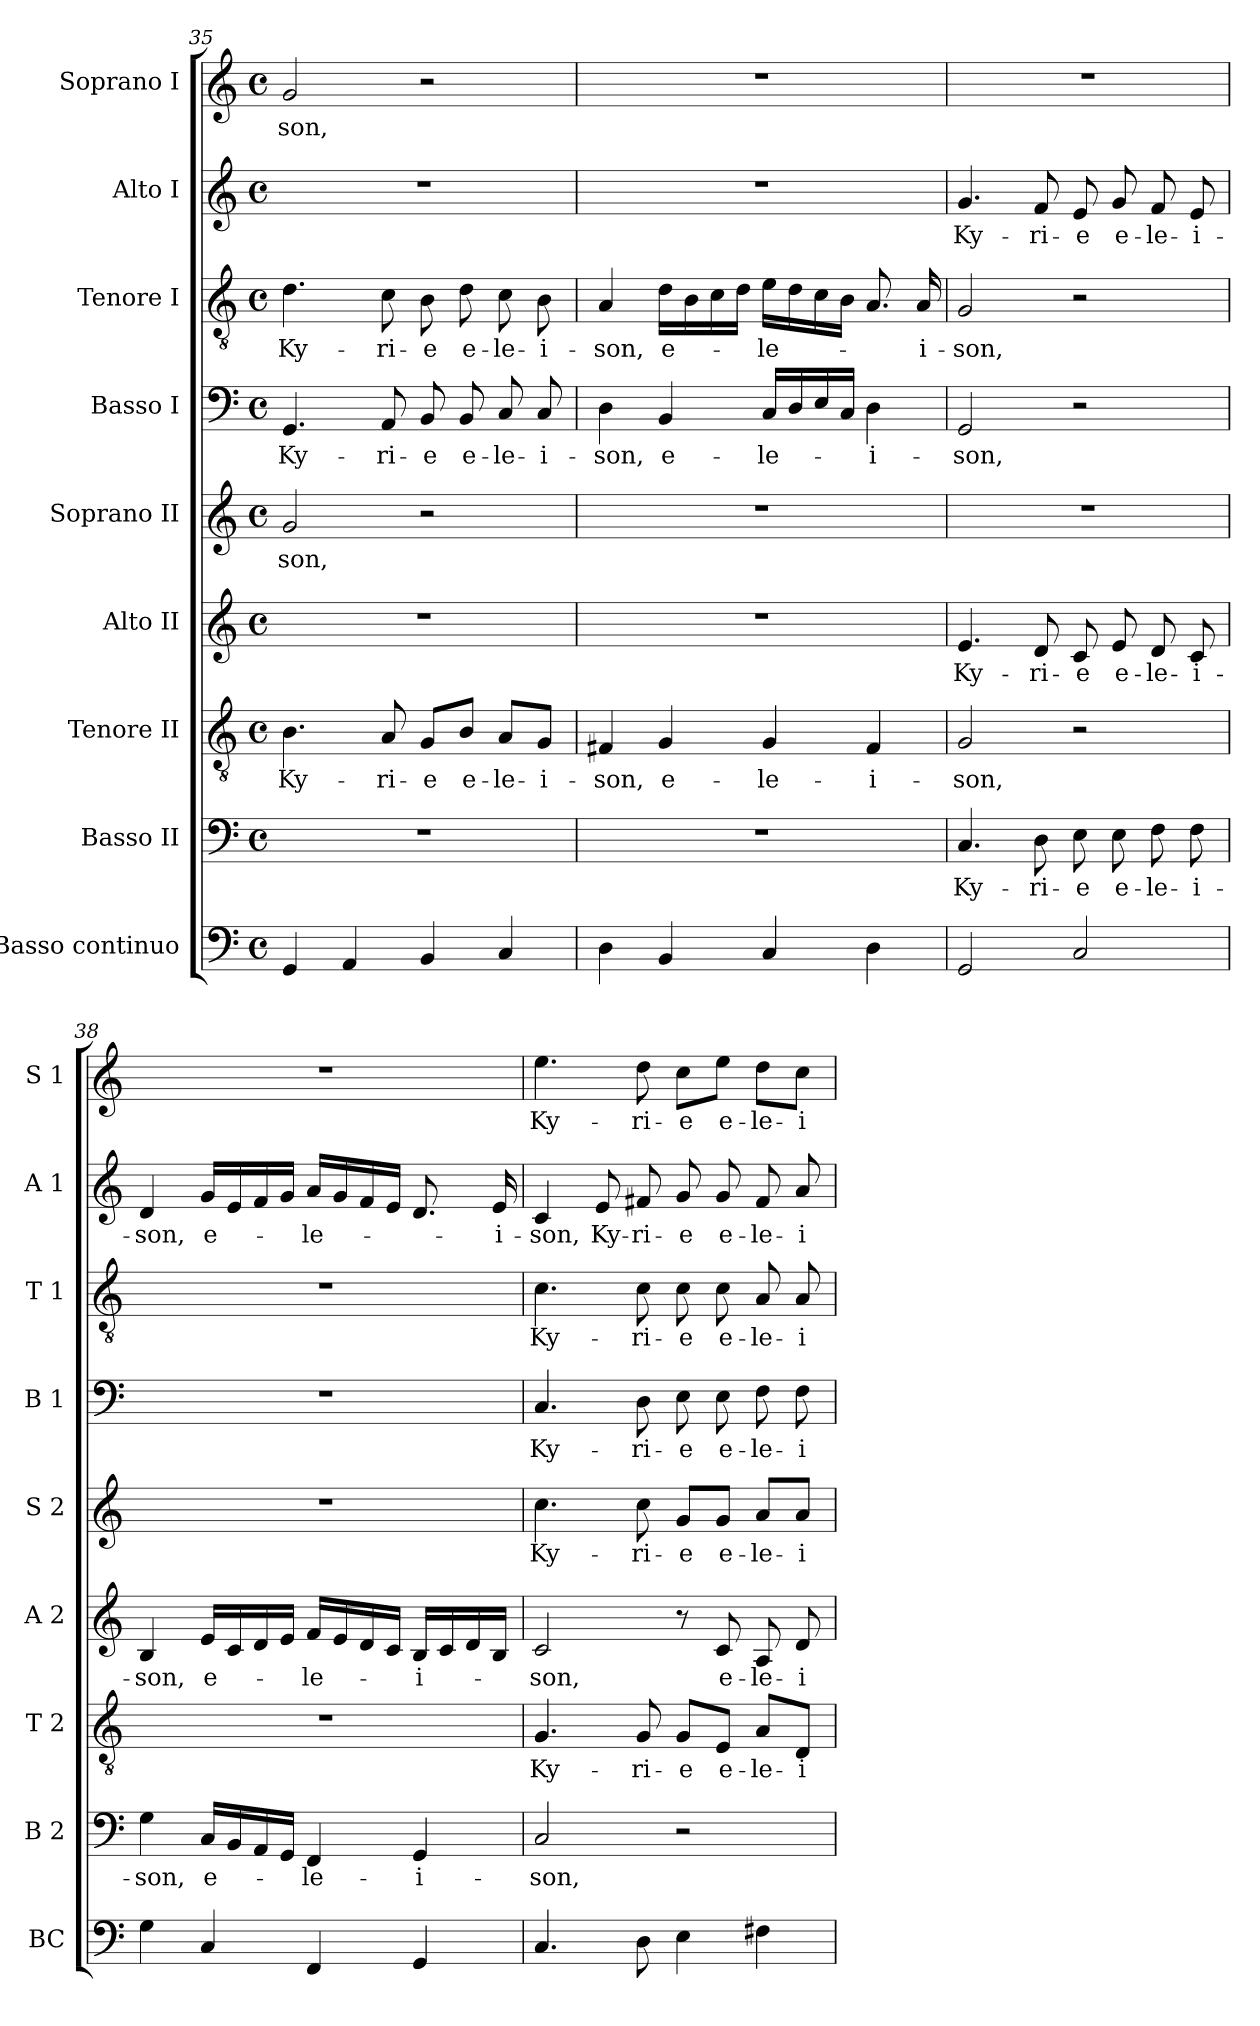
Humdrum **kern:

**kern	**kern	**text	**kern	**text	**kern	**text	**kern	**text	**kern	**text	**kern	**text	**kern	**text	**kern	**text
*part9	*part8	*part8	*part7	*part7	*part6	*part6	*part5	*part5	*part4	*part4	*part3	*part3	*part2	*part2	*part1	*part1
*staff9	*staff8	*staff8	*staff7	*staff7	*staff6	*staff6	*staff5	*staff5	*staff4	*staff4	*staff3	*staff3	*staff2	*staff2	*staff1	*staff1
*I"Basso continuo	*I"Basso II	*	*I"Tenore II	*	*I"Alto II	*	*I"Soprano II	*	*I"Basso I	*	*I"Tenore I	*	*I"Alto I	*	*I"Soprano I	*
*I'BC	*I'B 2	*	*I'T 2	*	*I'A 2	*	*I'S 2	*	*I'B 1	*	*I'T 1	*	*I'A 1	*	*I'S 1	*
*clefF4	*clefF4	*	*clefGv2	*	*clefG2	*	*clefG2	*	*clefF4	*	*clefGv2	*	*clefG2	*	*clefG2	*
*k[]	*k[]	*	*k[]	*	*k[]	*	*k[]	*	*k[]	*	*k[]	*	*k[]	*	*k[]	*
*C:	*C:	*	*C:	*	*C:	*	*C:	*	*C:	*	*C:	*	*C:	*	*C:	*
*M4/4	*M4/4	*	*M4/4	*	*M4/4	*	*M4/4	*	*M4/4	*	*M4/4	*	*M4/4	*	*M4/4	*
*met(c)	*met(c)	*	*met(c)	*	*met(c)	*	*met(c)	*	*met(c)	*	*met(c)	*	*met(c)	*	*met(c)	*
=35	=35	=35	=35	=35	=35	=35	=35	=35	=35	=35	=35	=35	=35	=35	=35	=35
!	!	!	!	!LO:LY:b	!	!	!	!LO:LY:b	!	!LO:LY:b	!	!LO:LY:b	!	!	!	!LO:LY:b
4GG/	1r	.	4.B\	Ky-	1r	.	2g/	-son,	4.GG/	Ky-	4.d\	Ky-	1r	.	2g/	-son,
4AA/	.	.	.	.	.	.	.	.	.	.	.	.	.	.	.	.
!	!	!	!	!LO:LY:b	!	!	!	!	!	!LO:LY:b	!	!LO:LY:b	!	!	!	!
.	.	.	8A/	-ri-	.	.	.	.	8AA/	-ri-	8c\	-ri-	.	.	.	.
!	!	!	!	!LO:LY:b	!	!	!	!	!	!LO:LY:b	!	!LO:LY:b	!	!	!	!
4BB/	.	.	8G/L	-e	.	.	2r	.	8BB/	-e	8B\	-e	.	.	2r	.
!	!	!	!	!LO:LY:b	!	!	!	!	!	!LO:LY:b	!	!LO:LY:b	!	!	!	!
.	.	.	8B/J	e-	.	.	.	.	8BB/	e-	8d\	e-	.	.	.	.
!	!	!	!	!LO:LY:b	!	!	!	!	!	!LO:LY:b	!	!LO:LY:b	!	!	!	!
4C/	.	.	8A/L	-le-	.	.	.	.	8C/	-le-	8c\	-le-	.	.	.	.
!	!	!	!	!LO:LY:b	!	!	!	!	!	!LO:LY:b	!	!LO:LY:b	!	!	!	!
.	.	.	8G/J	-i-	.	.	.	.	8C/	-i-	8B\	-i-	.	.	.	.
!!LO:PB:g=z
=36	=36	=36	=36	=36	=36	=36	=36	=36	=36	=36	=36	=36	=36	=36	=36	=36
!	!	!	!	!LO:LY:b	!	!	!	!	!	!LO:LY:b	!	!LO:LY:b	!	!	!	!
4D\	1r	.	4F#X/	-son,	1r	.	1r	.	4D\	-son,	4A/	-son,	1r	.	1r	.
!	!	!	!	!LO:LY:b	!	!	!	!	!	!LO:LY:b	!	!LO:LY:b	!	!	!	!
4BB/	.	.	4G/	e-	.	.	.	.	4BB/	e-	16d\LL	e-	.	.	.	.
.	.	.	.	.	.	.	.	.	.	.	16B\	.	.	.	.	.
.	.	.	.	.	.	.	.	.	.	.	16c\	.	.	.	.	.
.	.	.	.	.	.	.	.	.	.	.	16d\JJ	.	.	.	.	.
!	!	!	!	!LO:LY:b	!	!	!	!	!	!LO:LY:b	!	!LO:LY:b	!	!	!	!
4C/	.	.	4G/	-le-	.	.	.	.	16C/LL	-le-	16e\LL	-le-	.	.	.	.
.	.	.	.	.	.	.	.	.	16D/	.	16d\	.	.	.	.	.
.	.	.	.	.	.	.	.	.	16E/	.	16c\	.	.	.	.	.
.	.	.	.	.	.	.	.	.	16C/JJ	.	16B\JJ	.	.	.	.	.
!	!	!	!	!LO:LY:b	!	!	!	!	!	!LO:LY:b	!	!	!	!	!	!
4D\	.	.	4F#/	-i-	.	.	.	.	4D\	-i-	8.A/	.	.	.	.	.
!	!	!	!	!	!	!	!	!	!	!	!	!LO:LY:b	!	!	!	!
.	.	.	.	.	.	.	.	.	.	.	16A/	-i-	.	.	.	.
=37	=37	=37	=37	=37	=37	=37	=37	=37	=37	=37	=37	=37	=37	=37	=37	=37
!	!	!LO:LY:b	!	!LO:LY:b	!	!LO:LY:b	!	!	!	!LO:LY:b	!	!LO:LY:b	!	!LO:LY:b	!	!
2GG/	4.C/	Ky-	2G/	-son,	4.e/	Ky-	1r	.	2GG/	-son,	2G/	-son,	4.g/	Ky-	1r	.
!	!	!LO:LY:b	!	!	!	!LO:LY:b	!	!	!	!	!	!	!	!LO:LY:b	!	!
.	8D\	-ri-	.	.	8d/	-ri-	.	.	.	.	.	.	8f/	-ri-	.	.
!	!	!LO:LY:b	!	!	!	!LO:LY:b	!	!	!	!	!	!	!	!LO:LY:b	!	!
2C/	8E\	-e	2r	.	8c/	-e	.	.	2r	.	2r	.	8e/	-e	.	.
!	!	!LO:LY:b	!	!	!	!LO:LY:b	!	!	!	!	!	!	!	!LO:LY:b	!	!
.	8E\	e-	.	.	8e/	e-	.	.	.	.	.	.	8g/	e-	.	.
!	!	!LO:LY:b	!	!	!	!LO:LY:b	!	!	!	!	!	!	!	!LO:LY:b	!	!
.	8F\	-le-	.	.	8d/	-le-	.	.	.	.	.	.	8f/	-le-	.	.
!	!	!LO:LY:b	!	!	!	!LO:LY:b	!	!	!	!	!	!	!	!LO:LY:b	!	!
.	8F\	-i-	.	.	8c/	-i-	.	.	.	.	.	.	8e/	-i-	.	.
=38	=38	=38	=38	=38	=38	=38	=38	=38	=38	=38	=38	=38	=38	=38	=38	=38
!	!	!LO:LY:b	!	!	!	!LO:LY:b	!	!	!	!	!	!	!	!LO:LY:b	!	!
4G\	4G\	-son,	1r	.	4B/	-son,	1r	.	1r	.	1r	.	4d/	-son,	1r	.
!	!	!LO:LY:b	!	!	!	!LO:LY:b	!	!	!	!	!	!	!	!LO:LY:b	!	!
4C/	16C/LL	e-	.	.	16e/LL	e-	.	.	.	.	.	.	16g/LL	e-	.	.
.	16BB/	.	.	.	16c/	.	.	.	.	.	.	.	16e/	.	.	.
.	16AA/	.	.	.	16d/	.	.	.	.	.	.	.	16f/	.	.	.
.	16GG/JJ	.	.	.	16e/JJ	.	.	.	.	.	.	.	16g/JJ	.	.	.
!	!	!LO:LY:b	!	!	!	!LO:LY:b	!	!	!	!	!	!	!	!LO:LY:b	!	!
4FF/	4FF/	-le-	.	.	16f/LL	-le-	.	.	.	.	.	.	16a/LL	-le-	.	.
.	.	.	.	.	16e/	.	.	.	.	.	.	.	16g/	.	.	.
.	.	.	.	.	16d/	.	.	.	.	.	.	.	16f/	.	.	.
.	.	.	.	.	16c/JJ	.	.	.	.	.	.	.	16e/JJ	.	.	.
!	!	!LO:LY:b	!	!	!	!LO:LY:b	!	!	!	!	!	!	!	!	!	!
4GG/	4GG/	-i-	.	.	16B/LL	-i-	.	.	.	.	.	.	8.d/	.	.	.
.	.	.	.	.	16c/	.	.	.	.	.	.	.	.	.	.	.
.	.	.	.	.	16d/	.	.	.	.	.	.	.	.	.	.	.
!	!	!	!	!	!	!	!	!	!	!	!	!	!	!LO:LY:b	!	!
.	.	.	.	.	16B/JJ	.	.	.	.	.	.	.	16e/	-i-	.	.
=39	=39	=39	=39	=39	=39	=39	=39	=39	=39	=39	=39	=39	=39	=39	=39	=39
!	!	!LO:LY:b	!	!LO:LY:b	!	!LO:LY:b	!	!LO:LY:b	!	!LO:LY:b	!	!LO:LY:b	!	!LO:LY:b	!	!LO:LY:b
4.C/	2C/	-son,	4.G/	Ky-	2c/	-son,	4.cc\	Ky-	4.C/	Ky-	4.c\	Ky-	4c/	-son,	4.ee\	Ky-
!	!	!	!	!	!	!	!	!	!	!	!	!	!	!LO:LY:b	!	!
.	.	.	.	.	.	.	.	.	.	.	.	.	8e/	Ky-	.	.
!	!	!	!	!LO:LY:b	!	!	!	!LO:LY:b	!	!LO:LY:b	!	!LO:LY:b	!	!LO:LY:b	!	!LO:LY:b
8D\	.	.	8G/	-ri-	.	.	8cc\	-ri-	8D\	-ri-	8c\	-ri-	8f#X/	-ri-	8dd\	-ri-
!	!	!	!	!LO:LY:b	!	!	!	!LO:LY:b	!	!LO:LY:b	!	!LO:LY:b	!	!LO:LY:b	!	!LO:LY:b
4E\	2r	.	8G/L	-e	8r	.	8g/L	-e	8E\	-e	8c\	-e	8g/	-e	8cc\L	-e
!	!	!	!	!LO:LY:b	!	!LO:LY:b	!	!LO:LY:b	!	!LO:LY:b	!	!LO:LY:b	!	!LO:LY:b	!	!LO:LY:b
.	.	.	8E/J	e-	8c/	e-	8g/J	e-	8E\	e-	8c\	e-	8g/	e-	8ee\J	e-
!	!	!	!	!LO:LY:b	!	!LO:LY:b	!	!LO:LY:b	!	!LO:LY:b	!	!LO:LY:b	!	!LO:LY:b	!	!LO:LY:b
4F#X\	.	.	8A/L	-le-	8A/	-le-	8a/L	-le-	8F\	-le-	8A/	-le-	8f#/	-le-	8dd\L	-le-
!	!	!	!	!LO:LY:b	!	!LO:LY:b	!	!LO:LY:b	!	!LO:LY:b	!	!LO:LY:b	!	!LO:LY:b	!	!LO:LY:b
.	.	.	8D/J	-i-	8d/	-i-	8a/J	-i-	8F\	-i-	8A/	-i-	8a/	-i-	8cc\J	-i-
=	=	=	=	=	=	=	=	=	=	=	=	=	=	=	=	=
*-	*-	*-	*-	*-	*-	*-	*-	*-	*-	*-	*-	*-	*-	*-	*-	*-
